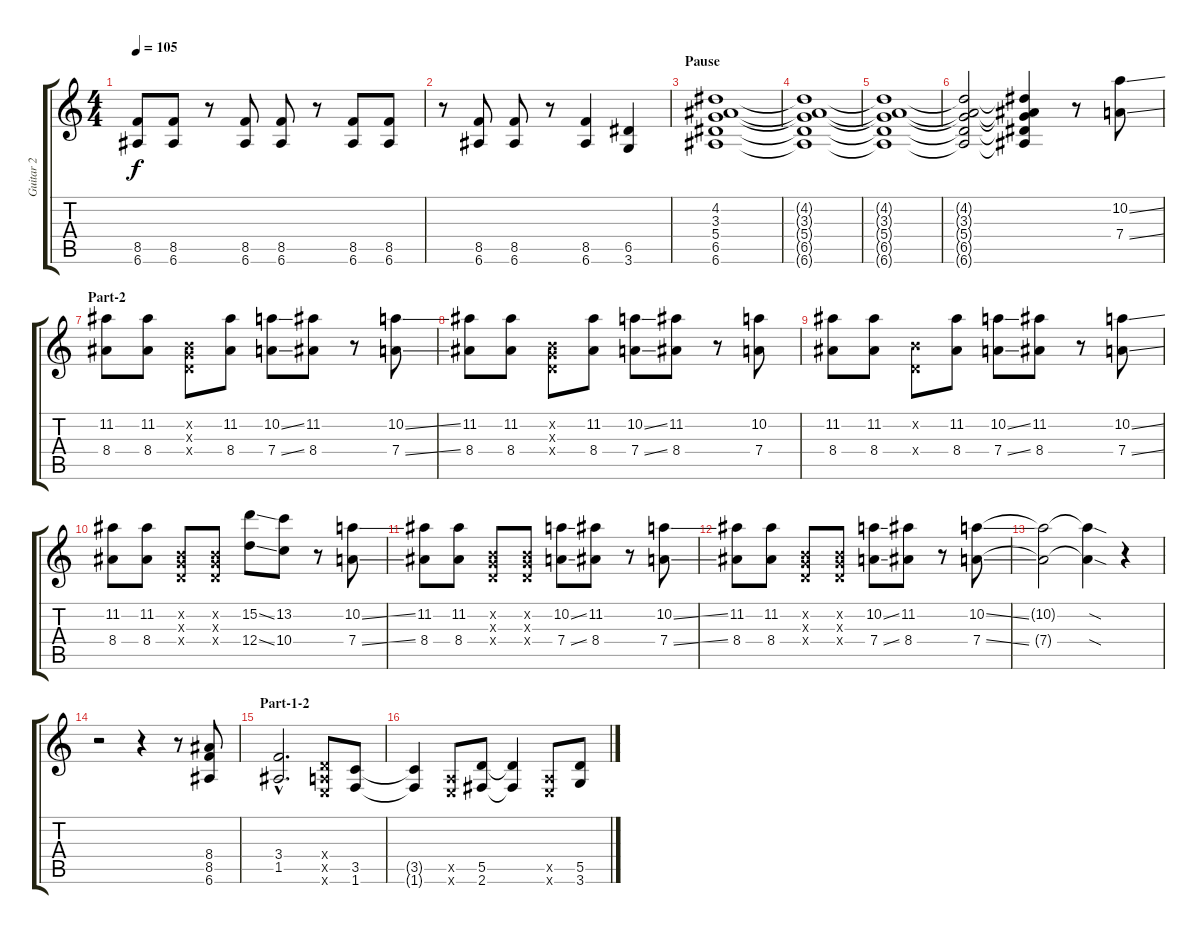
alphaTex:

\track ("Guitar 2" "Guitar 2") {instrument distortionguitar}
\staff {score tabs}
\tuning (E4 B3 G3 D3 A2 E2) {hide}
\ts (4 4)
\tempo 105
\clef g2
\ks c
(8.5 6.6).8{dy f} (8.5 6.6).8 r.8 (8.5 6.6).8 (8.5 6.6).8 r.8 (8.5 6.6).8 (8.5 6.6).8 |
r.8 (8.5 6.6).8 (8.5 6.6).8 r.8 (8.5 6.6).4 (6.5 3.6).4 |
\section ("" "Pause")
(4.2 3.3 5.4 6.5 6.6).1 |
(4.2{t} 3.3{t} 5.4{t} 6.5{t} 6.6{t}).1 |
(4.2{t} 3.3{t} 5.4{t} 6.5{t} 6.6{t}).1 |
(4.2{t} 3.3{t} 5.4{t} 6.5{t} 6.6{t}).2 (4.2{t} 3.3{t} 5.4{t} 6.5{t} 6.6{t}).4 r.8 (10.2{ss} 7.4{ss}).8{volume 8} |
\section ("" "Part-2")
(11.2 8.4).8 (11.2 8.4).8 (0.2{x} 0.3{x} 0.4{x}).8 (11.2 8.4).8 (10.2{ss} 7.4{ss}).8 (11.2 8.4).8 r.8 (10.2{ss} 7.4{ss}).8 |
(11.2 8.4).8 (11.2 8.4).8 (0.2{x} 0.3{x} 0.4{x}).8 (11.2 8.4).8 (10.2{ss} 7.4{ss}).8 (11.2 8.4).8 r.8 (10.2 7.4).8 |
(11.2 8.4).8 (11.2 8.4).8 (0.2{x} 0.4{x}).8 (11.2 8.4).8 (10.2{ss} 7.4{ss}).8 (11.2 8.4).8 r.8 (10.2{ss} 7.4{ss}).8 |
(11.2 8.4).8 (11.2 8.4).8 (0.2{x} 0.3{x} 0.4{x}).8 (0.2{x} 0.3{x} 0.4{x}).8 (15.2{ss} 12.4{ss}).8 (13.2 10.4).8 r.8 (10.2{ss} 7.4{ss}).8 |
(11.2 8.4).8 (11.2 8.4).8 (0.2{x} 0.3{x} 0.4{x}).8 (0.2{x} 0.3{x} 0.4{x}).8 (10.2{ss} 7.4{ss}).8 (11.2 8.4).8 r.8 (10.2{ss} 7.4{ss}).8 |
(11.2 8.4).8 (11.2 8.4).8 (0.2{x} 0.3{x} 0.4{x}).8 (0.2{x} 0.3{x} 0.4{x}).8 (10.2{ss} 7.4{ss}).8 (11.2 8.4).8 r.8 (10.2{ss} 7.4{ss}).8 |
(10.2{t} 7.4{t}).2 (10.2{sod t} 7.4{sod t}).4 r.4 |
r.2 r.4 r.8 (8.4 8.5 6.6).8 |
\section ("" "Part-1-2")
(3.4{hac} 1.5{hac}).2{d} (0.4{x} 0.5{x} 0.6{x}).8 (3.5 1.6).8 |
(3.5{t} 1.6{t}).4 (0.5{x} 0.6{x}).8 (5.5 2.6).8 (5.5{t} 2.6{t}).4 (0.5{x} 0.6{x}).8 (5.5 3.6).8
